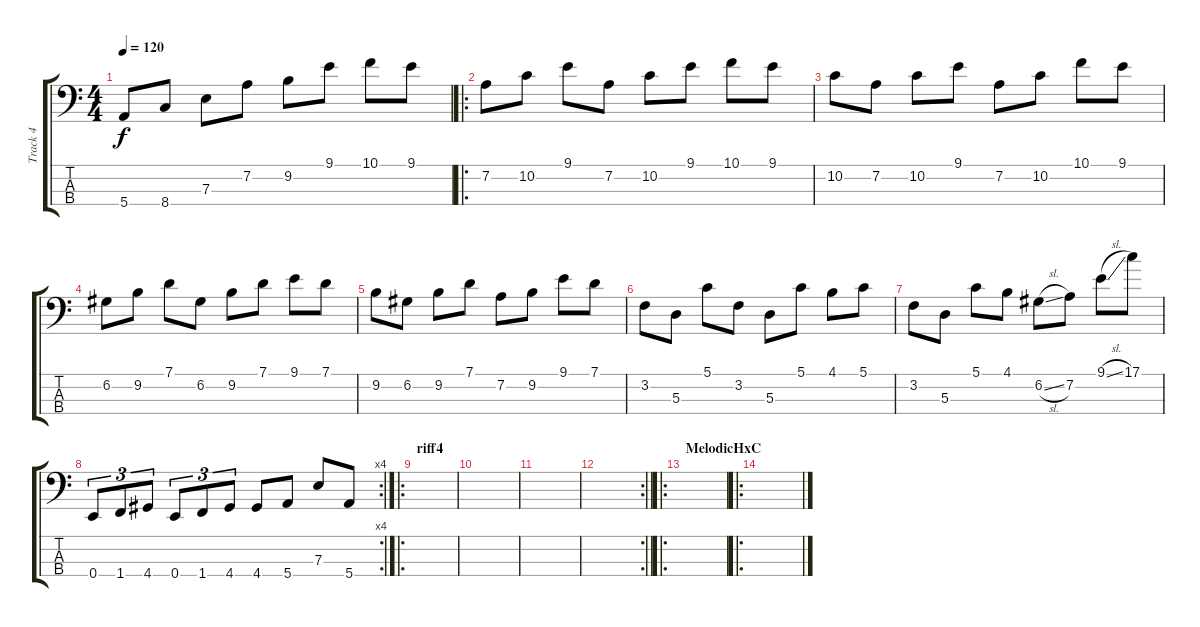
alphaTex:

\track ("Track 4" "Track 4") {instrument electricbassfinger}
\staff {score tabs}
\tuning (G2 D2 A1 E1) {hide}
\ts (4 4)
\tempo 120
\clef f4
\ks c
5.4.8{dy f} 8.4.8 7.3.8 7.2.8 9.2.8 9.1.8 10.1.8 9.1.8 |
\ro
7.2.8 10.2.8 9.1.8 7.2.8 10.2.8 9.1.8 10.1.8 9.1.8 |
10.2.8 7.2.8 10.2.8 9.1.8 7.2.8 10.2.8 10.1.8 9.1.8 |
6.2.8 9.2.8 7.1.8 6.2.8 9.2.8 7.1.8 9.1.8 7.1.8 |
9.2.8 6.2.8 9.2.8 7.1.8 7.2.8 9.2.8 9.1.8 7.1.8 |
3.2.8 5.3.8 5.1.8 3.2.8 5.3.8 5.1.8 4.1.8 5.1.8 |
3.2.8 5.3.8 5.1.8 4.1.8 6.2{sl}.8 7.2.8 9.1{sl}.8 17.1.8 |
\rc 4
0.4.8{tu (3 2)} 1.4.8{tu (3 2)} 4.4.8{tu (3 2)} 0.4.8{tu (3 2)} 1.4.8{tu (3 2)} 4.4.8{tu (3 2)} 4.4.8 5.4.8 7.3.8 5.4.8 |
\ro
\section ("" "riff4")
|
|
|
\rc 2
\barLineRight lightlight
|
\ro
\section ("" "MelodicHxC")
|
\ro
